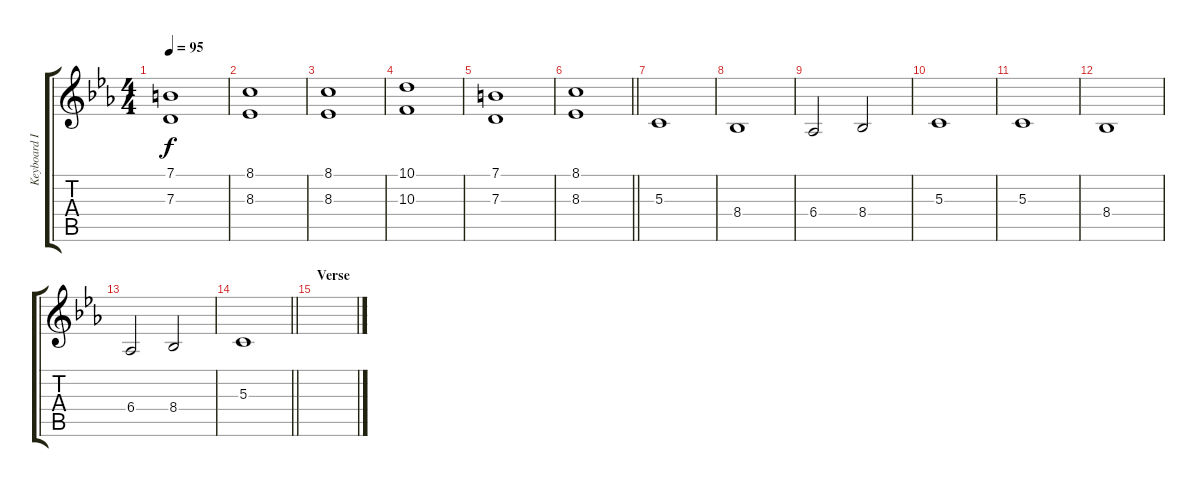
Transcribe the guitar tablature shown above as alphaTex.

\track ("Keyboard I" "Keyboard I") {instrument stringensemble1}
\staff {score tabs}
\tuning (E4 B3 G3 D3 A2 E2) {hide}
\ts (4 4)
\tempo 95
\clef g2
\ks eb
(7.1 7.3).1{dy f} |
(8.1 8.3).1 |
(8.1 8.3).1 |
(10.1 10.3).1 |
(7.1 7.3).1 |
\barLineRight lightlight
(8.1 8.3).1 |
\section ("" "")
5.3.1 |
8.4.1 |
6.4.2 8.4.2 |
5.3.1 |
5.3.1 |
8.4.1 |
6.4.2 8.4.2 |
\barLineRight lightlight
5.3.1 |
\section ("" "Verse")
